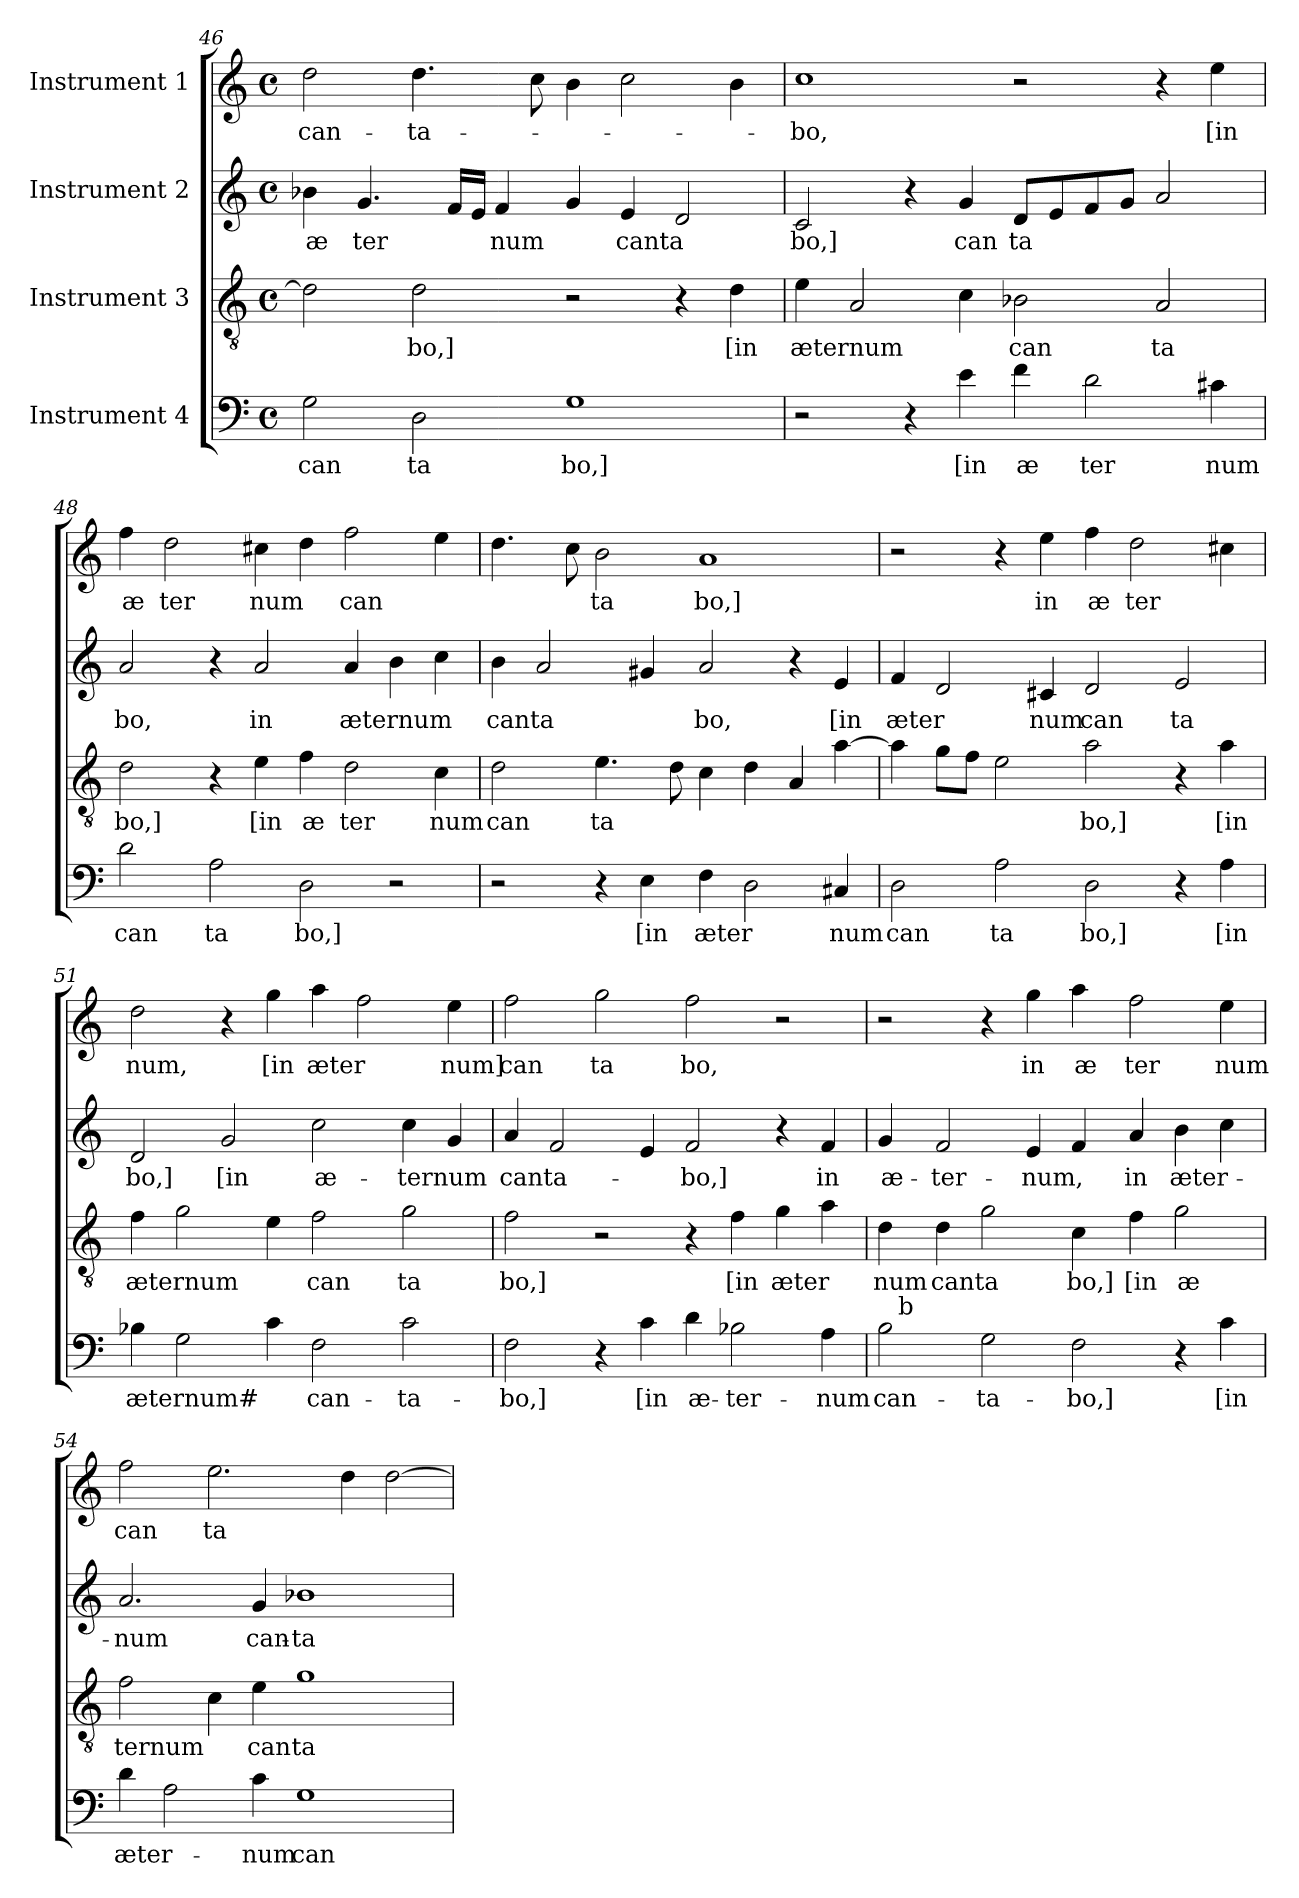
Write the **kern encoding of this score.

**kern	**text	**kern	**text	**kern	**text	**kern	**text
*part4	*part4	*part3	*part3	*part2	*part2	*part1	*part1
*staff4	*staff4	*staff3	*staff3	*staff2	*staff2	*staff1	*staff1
*I"Instrument 4	*	*I"Instrument 3	*	*I"Instrument 2	*	*I"Instrument 1	*
!!LO:LB:g=z
*clefF4	*	*clefGv2	*	*clefG2	*	*clefG2	*
*k[]	*	*k[]	*	*k[]	*	*k[]	*
*M4/4	*	*M4/4	*	*M4/4	*	*M4/4	*
*met(c)	*	*met(c)	*	*met(c)	*	*met(c)	*
=46	=46	=46	=46	=46	=46	=46	=46
!	!LO:LY:b	!	!	!	!LO:LY:b	!	!LO:LY:b
2G\	can	2d\]	.	4b-X\	æ	2dd\	can-
!	!	!	!	!	!LO:LY:b	!	!
.	.	.	.	4.g/	ter	.	.
!	!LO:LY:b	!	!LO:LY:b	!	!	!	!LO:LY:b
2D\	ta	2d\	-bo,]	.	.	4.dd\	-ta-
.	.	.	.	16f/LL	.	.	.
.	.	.	.	16e/JJ	.	.	.
!	!	!	!	!	!LO:LY:b	!	!
.	.	.	.	4f/	num	.	.
.	.	.	.	.	.	8cc\	.
!	!LO:LY:b	!	!	!	!	!	!
1G	bo,]	2r	.	4g/	.	4b\	.
!	!	!	!	!	!LO:LY:b	!	!
.	.	.	.	4e/	canta	2cc\	.
.	.	4r	.	2d/	.	.	.
!	!	!	!LO:LY:b	!	!	!	!
.	.	4d\	[in	.	.	4b\	.
!!LO:PB:g=z
=47	=47	=47	=47	=47	=47	=47	=47
!	!	!	!LO:LY:b	!	!LO:LY:b	!	!LO:LY:b
2r	.	4e\	æternum	2c/	bo,]	1cc	-bo,
.	.	2A/	.	.	.	.	.
4r	.	.	.	4r	.	.	.
!	!LO:LY:b	!	!	!	!LO:LY:b	!	!
4e\	[in	4c\	.	4g/	can	.	.
!	!LO:LY:b	!	!LO:LY:b	!	!LO:LY:b	!	!
4f\	æ	2B-X\	can	8d/L	ta	2r	.
.	.	.	.	8e/	.	.	.
!	!LO:LY:b	!	!	!	!	!	!
2d\	ter	.	.	8f/	.	.	.
.	.	.	.	8g/J	.	.	.
!	!	!	!LO:LY:b	!	!	!	!
.	.	2A/	ta	2a/	.	4r	.
!	!LO:LY:b	!	!	!	!	!	!LO:LY:b
4c#X\	num	.	.	.	.	4ee\	[in
=48	=48	=48	=48	=48	=48	=48	=48
!	!LO:LY:b	!	!LO:LY:b	!	!LO:LY:b	!	!LO:LY:b
2d\	can	2d\	bo,]	2a/	bo,	4ff\	æ
!	!	!	!	!	!	!	!LO:LY:b
.	.	.	.	.	.	2dd\	ter
!	!LO:LY:b	!	!	!	!	!	!
2A\	ta	4r	.	4r	.	.	.
!	!	!	!LO:LY:b	!	!LO:LY:b	!	!LO:LY:b
.	.	4e\	[in	2a/	in	4cc#X\	num
!	!LO:LY:b	!	!LO:LY:b	!	!	!	!
2D\	bo,]	4f\	æ	.	.	4dd\	.
!	!	!	!LO:LY:b	!	!LO:LY:b	!	!LO:LY:b
.	.	2d\	ter	4a/	æternum	2ff\	can
2r	.	.	.	4b\	.	.	.
!	!	!	!LO:LY:b	!	!	!	!
.	.	4c\	num	4cc\	.	4ee\	.
=49	=49	=49	=49	=49	=49	=49	=49
!	!	!	!LO:LY:b	!	!LO:LY:b	!	!
2r	.	2d\	can	4b\	canta	4.dd\	.
.	.	.	.	2a/	.	.	.
.	.	.	.	.	.	8cc\	.
!	!	!	!LO:LY:b	!	!	!	!LO:LY:b
4r	.	4.e\	ta	.	.	2b\	ta
!	!LO:LY:b	!	!	!	!	!	!
4E\	[in	.	.	4g#X/	.	.	.
.	.	8d\	.	.	.	.	.
!	!LO:LY:b	!	!	!	!LO:LY:b	!	!LO:LY:b
4F\	æter	4c\	.	2a/	bo,	1a	bo,]
2D\	.	4d\	.	.	.	.	.
.	.	4A/	.	4r	.	.	.
!	!LO:LY:b	!	!	!	!LO:LY:b	!	!
4C#X/	num	[>4a\	.	4e/	[in	.	.
!!LO:LB:g=z
=50	=50	=50	=50	=50	=50	=50	=50
!	!LO:LY:b	!	!	!	!LO:LY:b	!	!
2D\	can	4a\]	.	4f/	æter	2r	.
.	.	8g\L	.	2d/	.	.	.
.	.	8f\J	.	.	.	.	.
!	!LO:LY:b	!	!	!	!	!	!
2A\	ta	2e\	.	.	.	4r	.
!	!	!	!	!	!LO:LY:b	!	!LO:LY:b
.	.	.	.	4c#X/	num	4ee\	in
!	!LO:LY:b	!	!LO:LY:b	!	!LO:LY:b	!	!LO:LY:b
2D\	bo,]	2a\	bo,]	2d/	can	4ff\	æ
!	!	!	!	!	!	!	!LO:LY:b
.	.	.	.	.	.	2dd\	ter
!	!	!	!	!	!LO:LY:b	!	!
4r	.	4r	.	2e/	ta	.	.
!	!LO:LY:b	!	!LO:LY:b	!	!	!	!
4A\	[in	4a\	[in	.	.	4cc#X\	.
!!LO:PB:g=z
=51	=51	=51	=51	=51	=51	=51	=51
!	!LO:LY:b	!	!LO:LY:b	!	!LO:LY:b	!	!LO:LY:b
4B-X\	æternum#	4f\	æternum	2d/	bo,]	2dd\	num,
2G\	.	2g\	.	.	.	.	.
!	!	!	!	!	!LO:LY:b	!	!
.	.	.	.	2g/	[in	4r	.
!	!	!	!	!	!	!	!LO:LY:b
4c\	.	4e\	.	.	.	4gg\	[in
!	!LO:LY:b	!	!LO:LY:b	!	!LO:LY:b	!	!LO:LY:b
2F\	can-	2f\	can	2cc\	æ-	4aa\	æter
.	.	.	.	.	.	2ff\	.
!	!LO:LY:b	!	!LO:LY:b	!	!LO:LY:b	!	!
2c\	-ta-	2g\	ta	4cc\	-ternum	.	.
!	!	!	!	!	!	!	!LO:LY:b
.	.	.	.	4g/	.	4ee\	num]
=52	=52	=52	=52	=52	=52	=52	=52
!	!LO:LY:b	!	!LO:LY:b	!	!LO:LY:b	!	!LO:LY:b
2F\	-bo,]	2f\	bo,]	4a/	canta-	2ff\	can
.	.	.	.	2f/	.	.	.
!	!	!	!	!	!	!	!LO:LY:b
4r	.	2r	.	.	.	2gg\	ta
!	!LO:LY:b	!	!	!	!	!	!
4c\	[in	.	.	4e/	.	.	.
!	!LO:LY:b	!	!	!	!LO:LY:b	!	!LO:LY:b
4d\	æ-	4r	.	2f/	-bo,]	2ff\	bo,
!	!LO:LY:b	!	!LO:LY:b	!	!	!	!
2B-X\	-ter-	4f\	[in	.	.	.	.
!	!	!	!LO:LY:b	!	!	!	!
.	.	4g\	æter	4r	.	2r	.
!	!LO:LY:b	!	!	!	!LO:LY:b	!	!
4A\	-num	4a\	.	4f/	in	.	.
=53	=53	=53	=53	=53	=53	=53	=53
!	!LO:LY:b	!	!LO:LY:b	!	!LO:LY:b	!	!
*^	*	*	*	*	*	*	*
2B\	16ryy	can-	4d\	num	4g/	æ-	2r	.
!	!LO:TX:a:t=b	!	!	!	!	!	!	!
.	1ryy	.	.	.	.	.	.	.
!	!	!	!	!LO:LY:b	!	!LO:LY:b	!	!
.	.	.	4d\	canta	2f/	-ter-	.	.
!	!	!LO:LY:b	!	!	!	!	!	!
2G\	.	-ta-	2g\	.	.	.	4r	.
!	!	!	!	!	!	!LO:LY:b	!	!LO:LY:b
.	.	.	.	.	4e/	-num,	4gg\	in
!	!	!LO:LY:b	!	!LO:LY:b	!	!	!	!LO:LY:b
2F\	.	-bo,]	4c\	bo,]	4f/	.	4aa\	æ
.	2...ryy	.	.	.	.	.	.	.
!	!	!	!	!LO:LY:b	!	!LO:LY:b	!	!LO:LY:b
.	.	.	4f\	[in	4a/	in	2ff\	ter
!	!	!	!	!LO:LY:b	!	!LO:LY:b	!	!
4r	.	.	2g\	æ	4b\	æter-	.	.
!	!	!LO:LY:b	!	!	!	!	!	!LO:LY:b
4c\	.	[in	.	.	4cc\	.	4ee\	num
!!LO:LB:g=z
=54	=54	=54	=54	=54	=54	=54	=54	=54
!	!	!LO:LY:b	!	!LO:LY:b	!	!LO:LY:b	!	!LO:LY:b
*v	*v	*	*	*	*	*	*	*
4d\	æter-	2f\	ternum	2.a/	-num	2ff\	can
2A\	.	.	.	.	.	.	.
!	!	!	!	!	!	!	!LO:LY:b
.	.	4c\	.	.	.	2.ee\	ta
!	!LO:LY:b	!	!LO:LY:b	!	!LO:LY:b	!	!
4c\	-num	4e\	can	4g/	can-	.	.
!	!LO:LY:b	!	!LO:LY:b	!	!LO:LY:b	!	!
1G	can-	1g	ta	1b-X	-ta-	.	.
.	.	.	.	.	.	4dd\	.
.	.	.	.	.	.	[>2dd\	.
=	=	=	=	=	=	=	=
*-	*-	*-	*-	*-	*-	*-	*-
